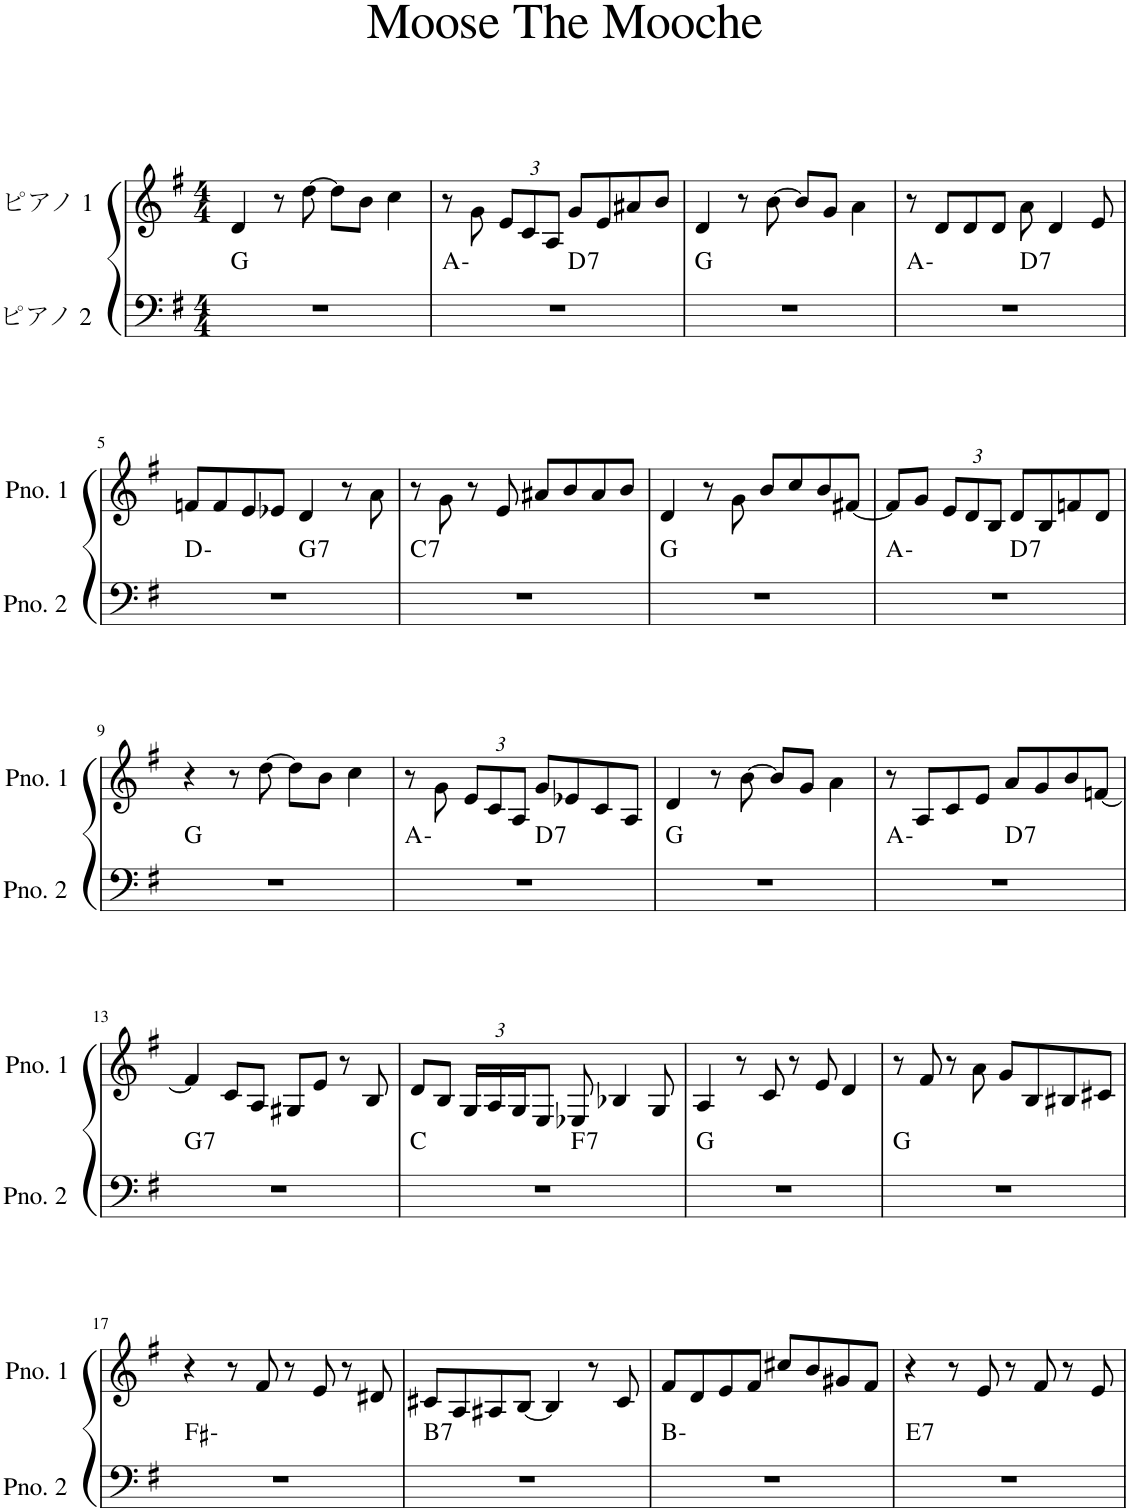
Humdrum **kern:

**kern	**harte	**kern
*part2	*part2	*part1
*staff2	*	*staff1
*I"ピアノ 2	*	*I"ピアノ 1
*clefF4	*	*clefG2
*k[f#]	*	*k[f#]
*M4/4	*	*M4/4
=1	=1	=1
1r	G:maj	4d/
.	.	8r
.	.	[8dd\
.	.	8dd\L]
.	.	8b\J
.	.	4cc\
=2	=2	=2
*^	*	*
1r	2ryy	A:min	8r
.	.	.	8g\
*	*	*	*Xbrackettup
.	.	.	12e/L
.	.	.	12c/
.	.	.	12A/J
!	!	!LO:H:kt=7	!
.	2ryy	D:7	8g/L
.	.	.	8e/
.	.	.	8a#X/
.	.	.	8b/J
*v	*v	*	*
=3	=3	=3
1r	G:maj	4d/
.	.	8r
.	.	[8b\
.	.	8b/L]
.	.	8g/J
.	.	4a\
=4	=4	=4
*^	*	*
1r	2ryy	A:min	8r
.	.	.	8d/L
.	.	.	8d/
.	.	.	8d/J
!	!	!LO:H:kt=7	!
.	2ryy	D:7	8a\
.	.	.	4d/
.	.	.	8e/
!!LO:LB:g=z
=5	=5	=5	=5
1r	2ryy	D:min	8fn/L
.	.	.	8f/
.	.	.	8e/
.	.	.	8e-X/J
!	!	!LO:H:kt=7	!
.	2ryy	G:7	4d/
.	.	.	8r
.	.	.	8a\
=6	=6	=6	=6
!	!	!LO:H:kt=7	!
*v	*v	*	*
1r	C:7	8r
.	.	8g\
.	.	8r
.	.	8e/
.	.	8a#X/L
.	.	8b/
.	.	8a#/
.	.	8b/J
=7	=7	=7
1r	G:maj	4d/
.	.	8r
.	.	8g\
.	.	8b/L
.	.	8cc/
.	.	8b/
.	.	[8f#X/J
=8	=8	=8
*^	*	*
1r	2ryy	A:min	8f#/L]
.	.	.	8g/J
.	.	.	12e/L
.	.	.	12d/
.	.	.	12B/J
!	!	!LO:H:kt=7	!
.	2ryy	D:7	8d/L
.	.	.	8B/
.	.	.	8fn/
.	.	.	8d/J
*v	*v	*	*
!!LO:LB:g=z
=9	=9	=9
1r	G:maj	4r
.	.	8r
.	.	[8dd\
.	.	8dd\L]
.	.	8b\J
.	.	4cc\
=10	=10	=10
*^	*	*
1r	2ryy	A:min	8r
.	.	.	8g\
.	.	.	12e/L
.	.	.	12c/
.	.	.	12A/J
!	!	!LO:H:kt=7	!
.	2ryy	D:7	8g/L
.	.	.	8e-X/
.	.	.	8c/
.	.	.	8A/J
*v	*v	*	*
=11	=11	=11
1r	G:maj	4d/
.	.	8r
.	.	[8b\
.	.	8b/L]
.	.	8g/J
.	.	4a\
=12	=12	=12
*^	*	*
1r	2ryy	A:min	8r
.	.	.	8A/L
.	.	.	8c/
.	.	.	8e/J
!	!	!LO:H:kt=7	!
.	2ryy	D:7	8a/L
.	.	.	8g/
.	.	.	8b/
.	.	.	[8fn/J
!!LO:LB:g=z
=13	=13	=13	=13
!	!	!LO:H:kt=7	!
*v	*v	*	*
1r	G:7	4f/]
.	.	8c/L
.	.	8A/J
.	.	8G#X/L
.	.	8e/J
.	.	8r
.	.	8B/
=14	=14	=14
*^	*	*
1r	2ryy	C:maj	8d/L
.	.	.	8B/J
.	.	.	24G/LL
.	.	.	24A/
.	.	.	24G/J
.	.	.	8E/J
!	!	!LO:H:kt=7	!
.	2ryy	F:7	8E-X/
.	.	.	4B-X/
.	.	.	8G/
*v	*v	*	*
=15	=15	=15
1r	G:maj	4A/
.	.	8r
.	.	8c/
.	.	8r
.	.	8e/
.	.	4d/
=16	=16	=16
1r	G:maj	8r
.	.	8f#/
.	.	8r
.	.	8a\
.	.	8g/L
.	.	8B/
.	.	8B#X/
.	.	8c#X/J
!!LO:LB:g=z
=17	=17	=17
1r	F#:min	4r
.	.	8r
.	.	8f#/
.	.	8r
.	.	8e/
.	.	8r
.	.	8d#X/
=18	=18	=18
!	!LO:H:kt=7	!
1r	B:7	8c#X/L
.	.	8A/
.	.	8A#X/
.	.	[8B/J
.	.	4B/]
.	.	8r
.	.	8c#/
=19	=19	=19
1r	B:min	8f#/L
.	.	8d/
.	.	8e/
.	.	8f#/J
.	.	8cc#X/L
.	.	8b/
.	.	8g#X/
.	.	8f#/J
=20	=20	=20
!	!LO:H:kt=7	!
1r	E:7	4r
.	.	8r
.	.	8e/
.	.	8r
.	.	8f#/
.	.	8r
.	.	8e/
=	=	=
*-	*-	*-
